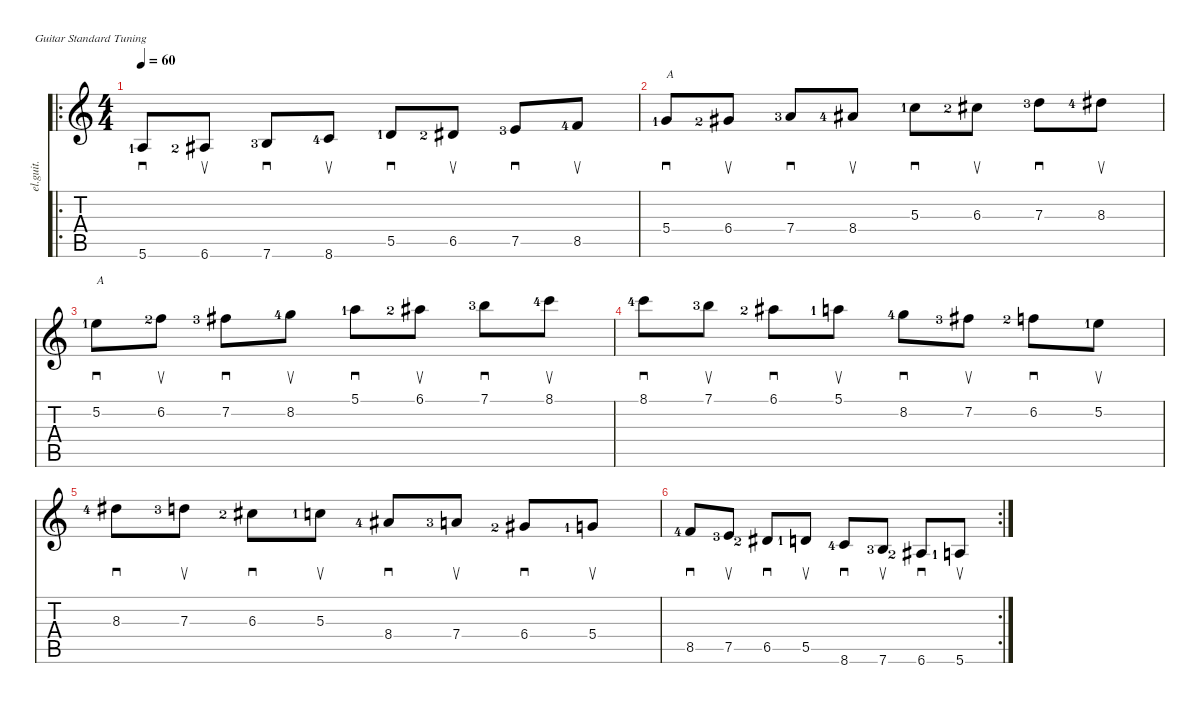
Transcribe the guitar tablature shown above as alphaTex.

\defaultSystemsLayout 4
\hideDynamics
\bracketExtendMode nobrackets
\track ("Clean Guitar" "el.guit.") {instrument electricguitarclean}
\staff {score tabs}
\tuning (E4 B3 G3 D3 A2 E2)
\ro
\ts (4 4)
\tempo 60
\clef g2
\scale
0.429301
\ks c
5.6{lf 2}.8{sd dy mf instrument electricguitarclean beam Up} 6.6{lf 3 acc #}.8{su beam Up} 7.6{lf 4}.8{sd beam Up} 8.6{lf 5}.8{su beam Up} 5.5{lf 2}.8{sd beam Up} 6.5{lf 3 acc #}.8{su beam Up} 7.5{lf 4}.8{sd beam Up} 8.5{lf 5}.8{su beam Up} |
\scale
0.351773 5.4{lf 2}.8{sd txt "A" beam Up} 6.4{lf 3 acc #}.8{su beam Up} 7.4{lf 4}.8{sd beam Up} 8.4{lf 5 acc #}.8{su beam Up} 5.3{lf 2}.8{sd beam Down} 6.3{lf 3 acc #}.8{su beam Down} 7.3{lf 4}.8{sd beam Down} 8.3{lf 5 acc #}.8{su beam Down} |
5.2{lf 2}.8{sd txt "A" beam Down} 6.2{lf 3}.8{su beam Down} 7.2{lf 4 acc #}.8{sd beam Down} 8.2{lf 5}.8{su beam Down} 5.1{lf 2}.8{sd beam Down} 6.1{lf 3 acc #}.8{su beam Down} 7.1{lf 4}.8{sd beam Down} 8.1{lf 5}.8{su beam Down} |
8.1{lf 5}.8{sd beam Down} 7.1{lf 4}.8{su beam Down} 6.1{lf 3 acc #}.8{sd beam Down} 5.1{lf 2}.8{su beam Down} 8.2{lf 5}.8{sd beam Down} 7.2{lf 4 acc #}.8{su beam Down} 6.2{lf 3}.8{sd beam Down} 5.2{lf 2}.8{su beam Down} |
8.3{lf 5 acc #}.8{sd beam Down} 7.3{lf 4}.8{su beam Down} 6.3{lf 3 acc #}.8{sd beam Down} 5.3{lf 2}.8{su beam Down} 8.4{lf 5 acc #}.8{sd beam Up} 7.4{lf 4}.8{su beam Up} 6.4{lf 3 acc #}.8{sd beam Up} 5.4{lf 2}.8{su beam Up} |
\rc 2
8.5{lf 5}.8{sd beam Up} 7.5{lf 4}.8{su beam Up} 6.5{lf 3 acc #}.8{sd beam Up} 5.5{lf 2}.8{su beam Up} 8.6{lf 5}.8{sd beam Up} 7.6{lf 4}.8{su beam Up} 6.6{lf 3 acc #}.8{sd beam Up} 5.6{lf 2}.8{su beam Up}
